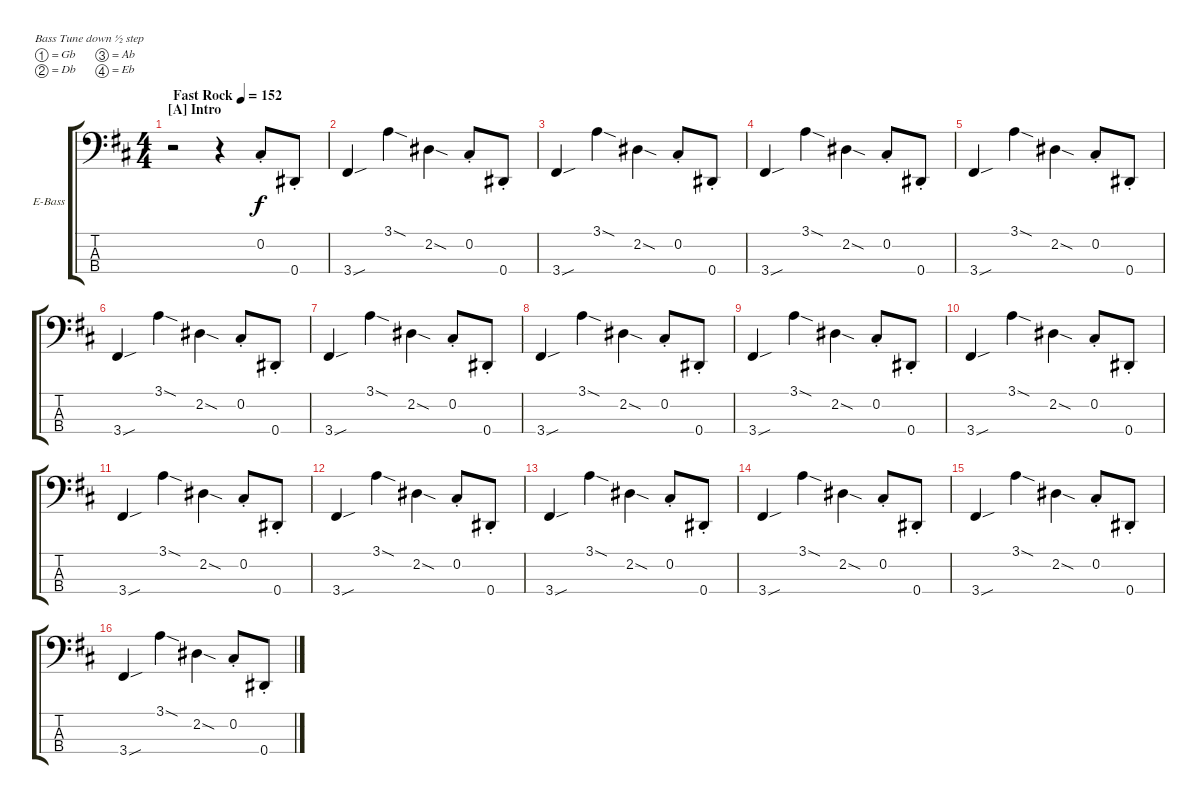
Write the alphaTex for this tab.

\defaultSystemsLayout 4
\bracketExtendMode groupsimilarinstruments
\firstSystemTrackNameOrientation horizontal
\otherSystemsTrackNameOrientation horizontal
\track ("Electric Bass" "E-Bass") {instrument electricbassfinger}
\staff {score tabs}
\tuning (Gb2 Db2 Ab1 Eb1)
\ts (4 4)
\beaming (8 4 4)
\section ("A" "Intro")
\tempo (152 "Fast Rock")
\clef f4
\ks d
r.2{dy f instrument electricbassfinger} r.4 0.2{st}.8 0.4{st}.8 |
3.4{sou}.4 3.1{sod}.4 2.2{sod}.4 0.2{st}.8 0.4{st}.8 |
3.4{sou}.4 3.1{sod}.4 2.2{sod}.4 0.2{st}.8 0.4{st}.8 |
3.4{sou}.4 3.1{sod}.4 2.2{sod}.4 0.2{st}.8 0.4{st}.8 |
3.4{sou}.4 3.1{sod}.4 2.2{sod}.4 0.2{st}.8 0.4{st}.8 |
3.4{sou}.4 3.1{sod}.4 2.2{sod}.4 0.2{st}.8 0.4{st}.8 |
3.4{sou}.4 3.1{sod}.4 2.2{sod}.4 0.2{st}.8 0.4{st}.8 |
3.4{sou}.4 3.1{sod}.4 2.2{sod}.4 0.2{st}.8 0.4{st}.8 |
3.4{sou}.4 3.1{sod}.4 2.2{sod}.4 0.2{st}.8 0.4{st}.8 |
3.4{sou}.4 3.1{sod}.4 2.2{sod}.4 0.2{st}.8 0.4{st}.8 |
3.4{sou}.4 3.1{sod}.4 2.2{sod}.4 0.2{st}.8 0.4{st}.8 |
3.4{sou}.4 3.1{sod}.4 2.2{sod}.4 0.2{st}.8 0.4{st}.8 |
3.4{sou}.4 3.1{sod}.4 2.2{sod}.4 0.2{st}.8 0.4{st}.8 |
3.4{sou}.4 3.1{sod}.4 2.2{sod}.4 0.2{st}.8 0.4{st}.8 |
3.4{sou}.4 3.1{sod}.4 2.2{sod}.4 0.2{st}.8 0.4{st}.8 |
3.4{sou}.4 3.1{sod}.4 2.2{sod}.4 0.2{st}.8 0.4{st}.8
